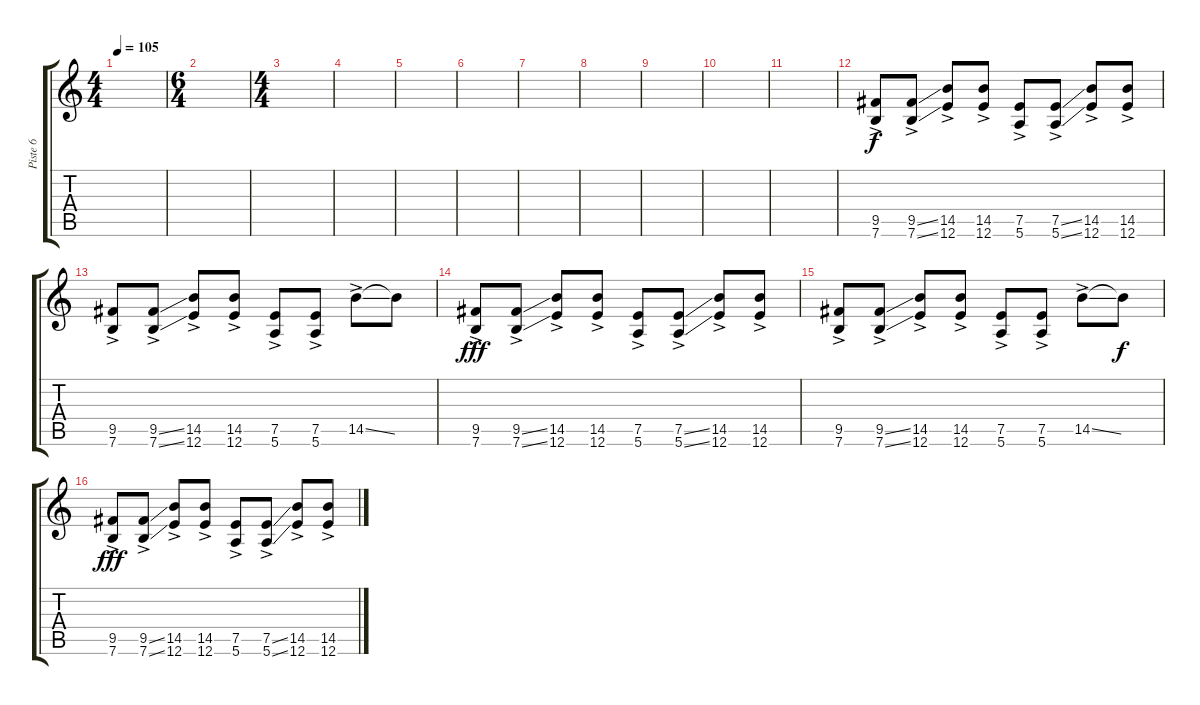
\track ("Piste 6" "Piste 6") {instrument synthbass1}
\staff {score tabs}
\tuning (E4 B3 G3 D3 A2 E2) {hide}
\ts (4 4)
\tempo 105
\clef g2
\ks c
|
\ts (6 4)
|
\ts (4 4)
|
|
|
|
|
|
|
|
|
(9.5{ac} 7.6{ac}).8 (9.5{ss ac} 7.6{ss ac}).8 (14.5{ac} 12.6{ac}).8 (14.5{ac} 12.6{ac}).8 (7.5{ac} 5.6{ac}).8 (7.5{ss ac} 5.6{ss ac}).8 (14.5{ac} 12.6{ac}).8 (14.5{ac} 12.6{ac}).8 |
(9.5{ac} 7.6{ac}).8 (9.5{ss ac} 7.6{ss ac}).8 (14.5{ac} 12.6{ac}).8 (14.5{ac} 12.6{ac}).8 (7.5{ac} 5.6{ac}).8 (7.5{ac} 5.6{ac}).8 14.5{ss ac}.8 14.5{t}.8{dy f} |
(9.5{ac} 7.6{ac}).8{dy fff} (9.5{ss ac} 7.6{ss ac}).8 (14.5{ac} 12.6{ac}).8 (14.5{ac} 12.6{ac}).8 (7.5{ac} 5.6{ac}).8 (7.5{ss ac} 5.6{ss ac}).8 (14.5{ac} 12.6{ac}).8 (14.5{ac} 12.6{ac}).8 |
(9.5{ac} 7.6{ac}).8 (9.5{ss ac} 7.6{ss ac}).8 (14.5{ac} 12.6{ac}).8 (14.5{ac} 12.6{ac}).8 (7.5{ac} 5.6{ac}).8 (7.5{ac} 5.6{ac}).8 14.5{ss ac}.8 14.5{t}.8{dy f} |
(9.5{ac} 7.6{ac}).8{dy fff} (9.5{ss ac} 7.6{ss ac}).8 (14.5{ac} 12.6{ac}).8 (14.5{ac} 12.6{ac}).8 (7.5{ac} 5.6{ac}).8 (7.5{ss ac} 5.6{ss ac}).8 (14.5{ac} 12.6{ac}).8 (14.5{ac} 12.6{ac}).8
